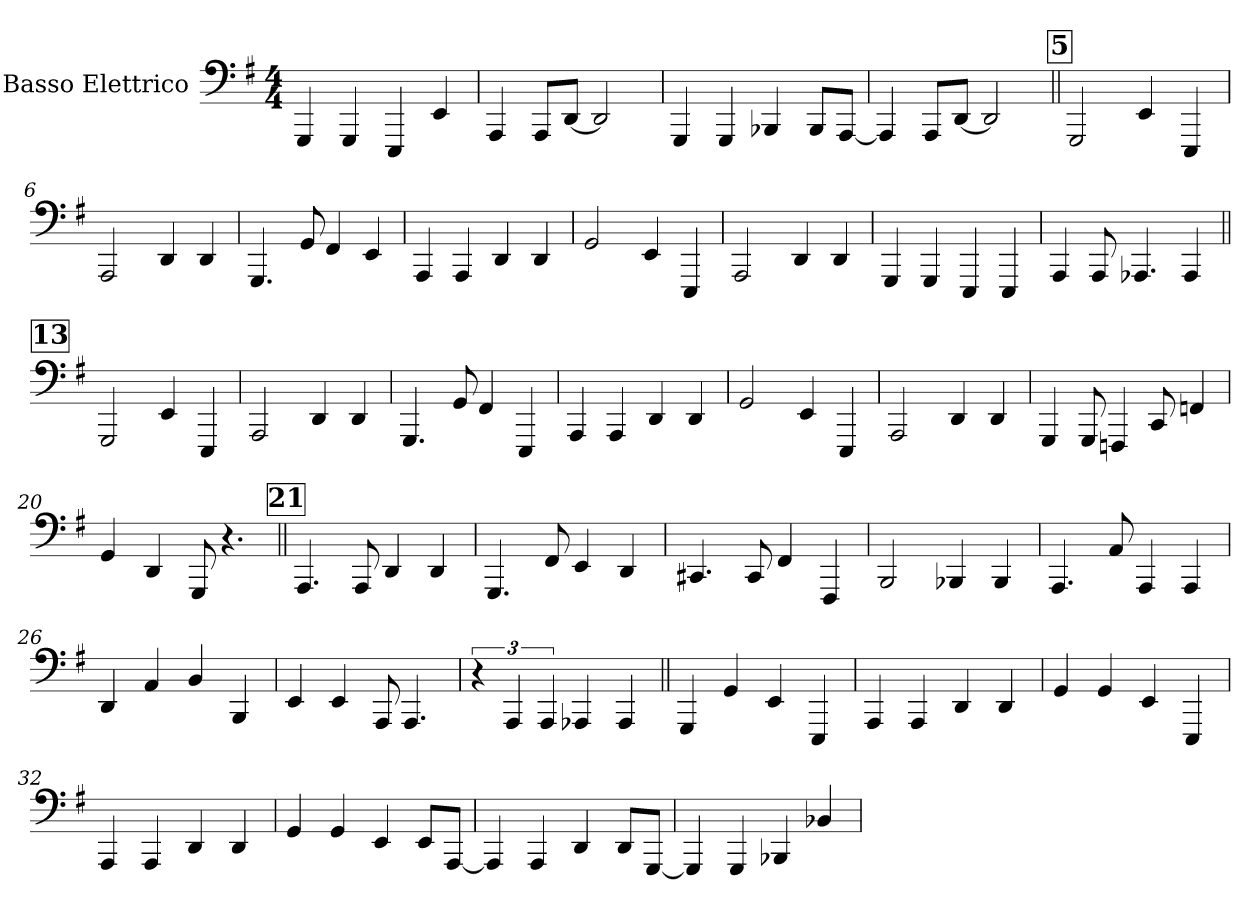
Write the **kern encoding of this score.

**kern
*part1
*staff1
*I"Basso Elettrico
*stria4
*
*k[f#]
*G:
*M4/4
*MM92
=1
4GGG
4GGG
4EEE
4EE
=2
4AAA
8AAAL
[8DDJ
2DD]
=3
4GGG
4GGG
4BBB-X
8BBB-L
[8AAAJ
=4
4AAA]
8AAAL
[8DDJ
2DD]
!!LO:REH:place=s1:t=5
=5||
2GGG
4EE
4EEE
=6
2AAA
4DD
4DD
=7
4.GGG
8GG
4FF#
4EE
=8
4AAA
4AAA
4DD
4DD
=9
2GG
4EE
4EEE
=10
2AAA
4DD
4DD
=11
4GGG
4GGG
4EEE
4EEE
=12
4AAA
8AAA
4.AAA-X
4AAA-
!!LO:REH:place=s1:t=13
=13||
2GGG
4EE
4EEE
=14
2AAA
4DD
4DD
=15
4.GGG
8GG
4FF#
4EEE
=16
4AAA
4AAA
4DD
4DD
=17
2GG
4EE
4EEE
=18
2AAA
4DD
4DD
=19
4GGG
8GGG
4FFFn
8CC
4FFn
=20
4GG
4DD
8GGG
4.r
!!LO:REH:place=s1:t=21
=21||
4.AAA
8AAA
4DD
4DD
=22
4.GGG
8FF#
4EE
4DD
=23
4.CC#X
8CC#
4FF#
4FFF#
=24
2BBB
4BBB-X
4BBB-
=25
4.AAA
8AA
4AAA
4AAA
=26
4DD
4AA
4BB
4BBB
=27
4EE
4EE
8AAA
4.AAA
=28
6r
6AAA
6AAA
4AAA-X
4AAA-
=29||
4GGG
4GG
4EE
4EEE
=30
4AAA
4AAA
4DD
4DD
=31
4GG
4GG
4EE
4EEE
=32
4AAA
4AAA
4DD
4DD
=33
4GG
4GG
4EE
8EEL
[8AAAJ
=34
4AAA]
4AAA
4DD
8DDL
[8GGGJ
=35
4GGG]
4GGG
4BBB-X
4BB-X
=
*-
